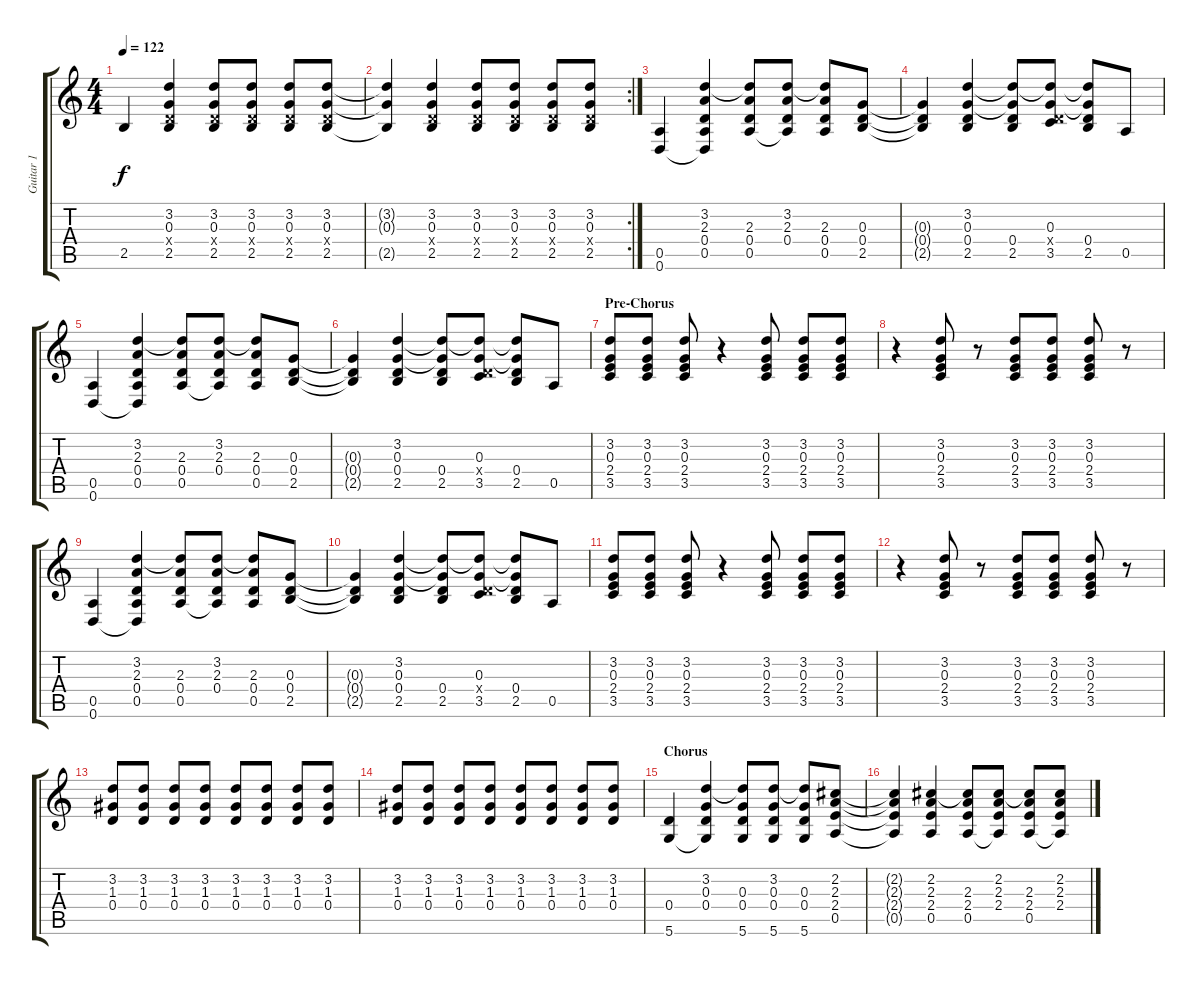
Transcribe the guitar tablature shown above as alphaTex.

\track ("Guitar 1" "Guitar 1") {instrument acousticguitarnylon}
\staff {score tabs}
\tuning (E4 B3 G3 D3 A2 D2) {hide}
\ts (4 4)
\tempo 122
\clef g2
\ks c
2.5.4{dy f} (3.2 0.3 0.4{x} 2.5).4 (3.2 0.3 0.4{x} 2.5).8 (3.2 0.3 0.4{x} 2.5).8 (3.2 0.3 0.4{x} 2.5).8 (3.2 0.3 0.4{x} 2.5).8 |
\rc 2
(3.2{t} 0.3{t} 2.5{t}).4 (3.2 0.3 0.4{x} 2.5).4 (3.2 0.3 0.4{x} 2.5).8 (3.2 0.3 0.4{x} 2.5).8 (3.2 0.3 0.4{x} 2.5).8 (3.2 0.3 0.4{x} 2.5).8 |
(0.5 0.6).4 (3.2 2.3 0.4 0.5 0.6{t}).4 (3.2{t} 2.3 0.4 0.5).8 (3.2 2.3 0.4 0.5{t}).8 (3.2{t} 2.3 0.4 0.5).8 (0.3 0.4 2.5).8 |
(0.3{t} 0.4{t} 2.5{t}).4 (3.2 0.3 0.4 2.5).4 (3.2{t} 0.3{t} 0.4 2.5).8 (3.2{t} 0.3 0.4{x} 3.5).8 (3.2{t} 0.3{t} 0.4 2.5).8 0.5.8 |
(0.5 0.6).4 (3.2 2.3 0.4 0.5 0.6{t}).4 (3.2{t} 2.3 0.4 0.5).8 (3.2 2.3 0.4 0.5{t}).8 (3.2{t} 2.3 0.4 0.5).8 (0.3 0.4 2.5).8 |
(0.3{t} 0.4{t} 2.5{t}).4 (3.2 0.3 0.4 2.5).4 (3.2{t} 0.3{t} 0.4 2.5).8 (3.2{t} 0.3 0.4{x} 3.5).8 (3.2{t} 0.3{t} 0.4 2.5).8 0.5.8 |
\section ("" "Pre-Chorus")
(3.2 0.3 2.4 3.5).8 (3.2 0.3 2.4 3.5).8 (3.2 0.3 2.4 3.5).8 r.4 (3.2 0.3 2.4 3.5).8 (3.2 0.3 2.4 3.5).8 (3.2 0.3 2.4 3.5).8 |
r.4 (3.2 0.3 2.4 3.5).8 r.8 (3.2 0.3 2.4 3.5).8 (3.2 0.3 2.4 3.5).8 (3.2 0.3 2.4 3.5).8 r.8 |
(0.5 0.6).4 (3.2 2.3 0.4 0.5 0.6{t}).4 (3.2{t} 2.3 0.4 0.5).8 (3.2 2.3 0.4 0.5{t}).8 (3.2{t} 2.3 0.4 0.5).8 (0.3 0.4 2.5).8 |
(0.3{t} 0.4{t} 2.5{t}).4 (3.2 0.3 0.4 2.5).4 (3.2{t} 0.3{t} 0.4 2.5).8 (3.2{t} 0.3 0.4{x} 3.5).8 (3.2{t} 0.3{t} 0.4 2.5).8 0.5.8 |
(3.2 0.3 2.4 3.5).8 (3.2 0.3 2.4 3.5).8 (3.2 0.3 2.4 3.5).8 r.4 (3.2 0.3 2.4 3.5).8 (3.2 0.3 2.4 3.5).8 (3.2 0.3 2.4 3.5).8 |
r.4 (3.2 0.3 2.4 3.5).8 r.8 (3.2 0.3 2.4 3.5).8 (3.2 0.3 2.4 3.5).8 (3.2 0.3 2.4 3.5).8 r.8 |
(3.2 1.3 0.4).8 (3.2 1.3 0.4).8 (3.2 1.3 0.4).8 (3.2 1.3 0.4).8 (3.2 1.3 0.4).8 (3.2 1.3 0.4).8 (3.2 1.3 0.4).8 (3.2 1.3 0.4).8 |
(3.2 1.3 0.4).8 (3.2 1.3 0.4).8 (3.2 1.3 0.4).8 (3.2 1.3 0.4).8 (3.2 1.3 0.4).8 (3.2 1.3 0.4).8 (3.2 1.3 0.4).8 (3.2 1.3 0.4).8 |
\section ("" "Chorus")
(0.4 5.6).4 (3.2 0.3 0.4 5.6{t}).4 (3.2{t} 0.3 0.4 5.6).8 (3.2 0.3 0.4 5.6).8 (3.2{t} 0.3 0.4 5.6).8 (2.2 2.3 2.4 0.5).8 |
(2.2{t} 2.3{t} 2.4{t} 0.5{t}).4 (2.2 2.3 2.4 0.5).4 (2.2{t} 2.3 2.4 0.5).8 (2.2 2.3 2.4 0.5{t}).8 (2.2{t} 2.3 2.4 0.5).8 (2.2 2.3 2.4 0.5{t}).8
